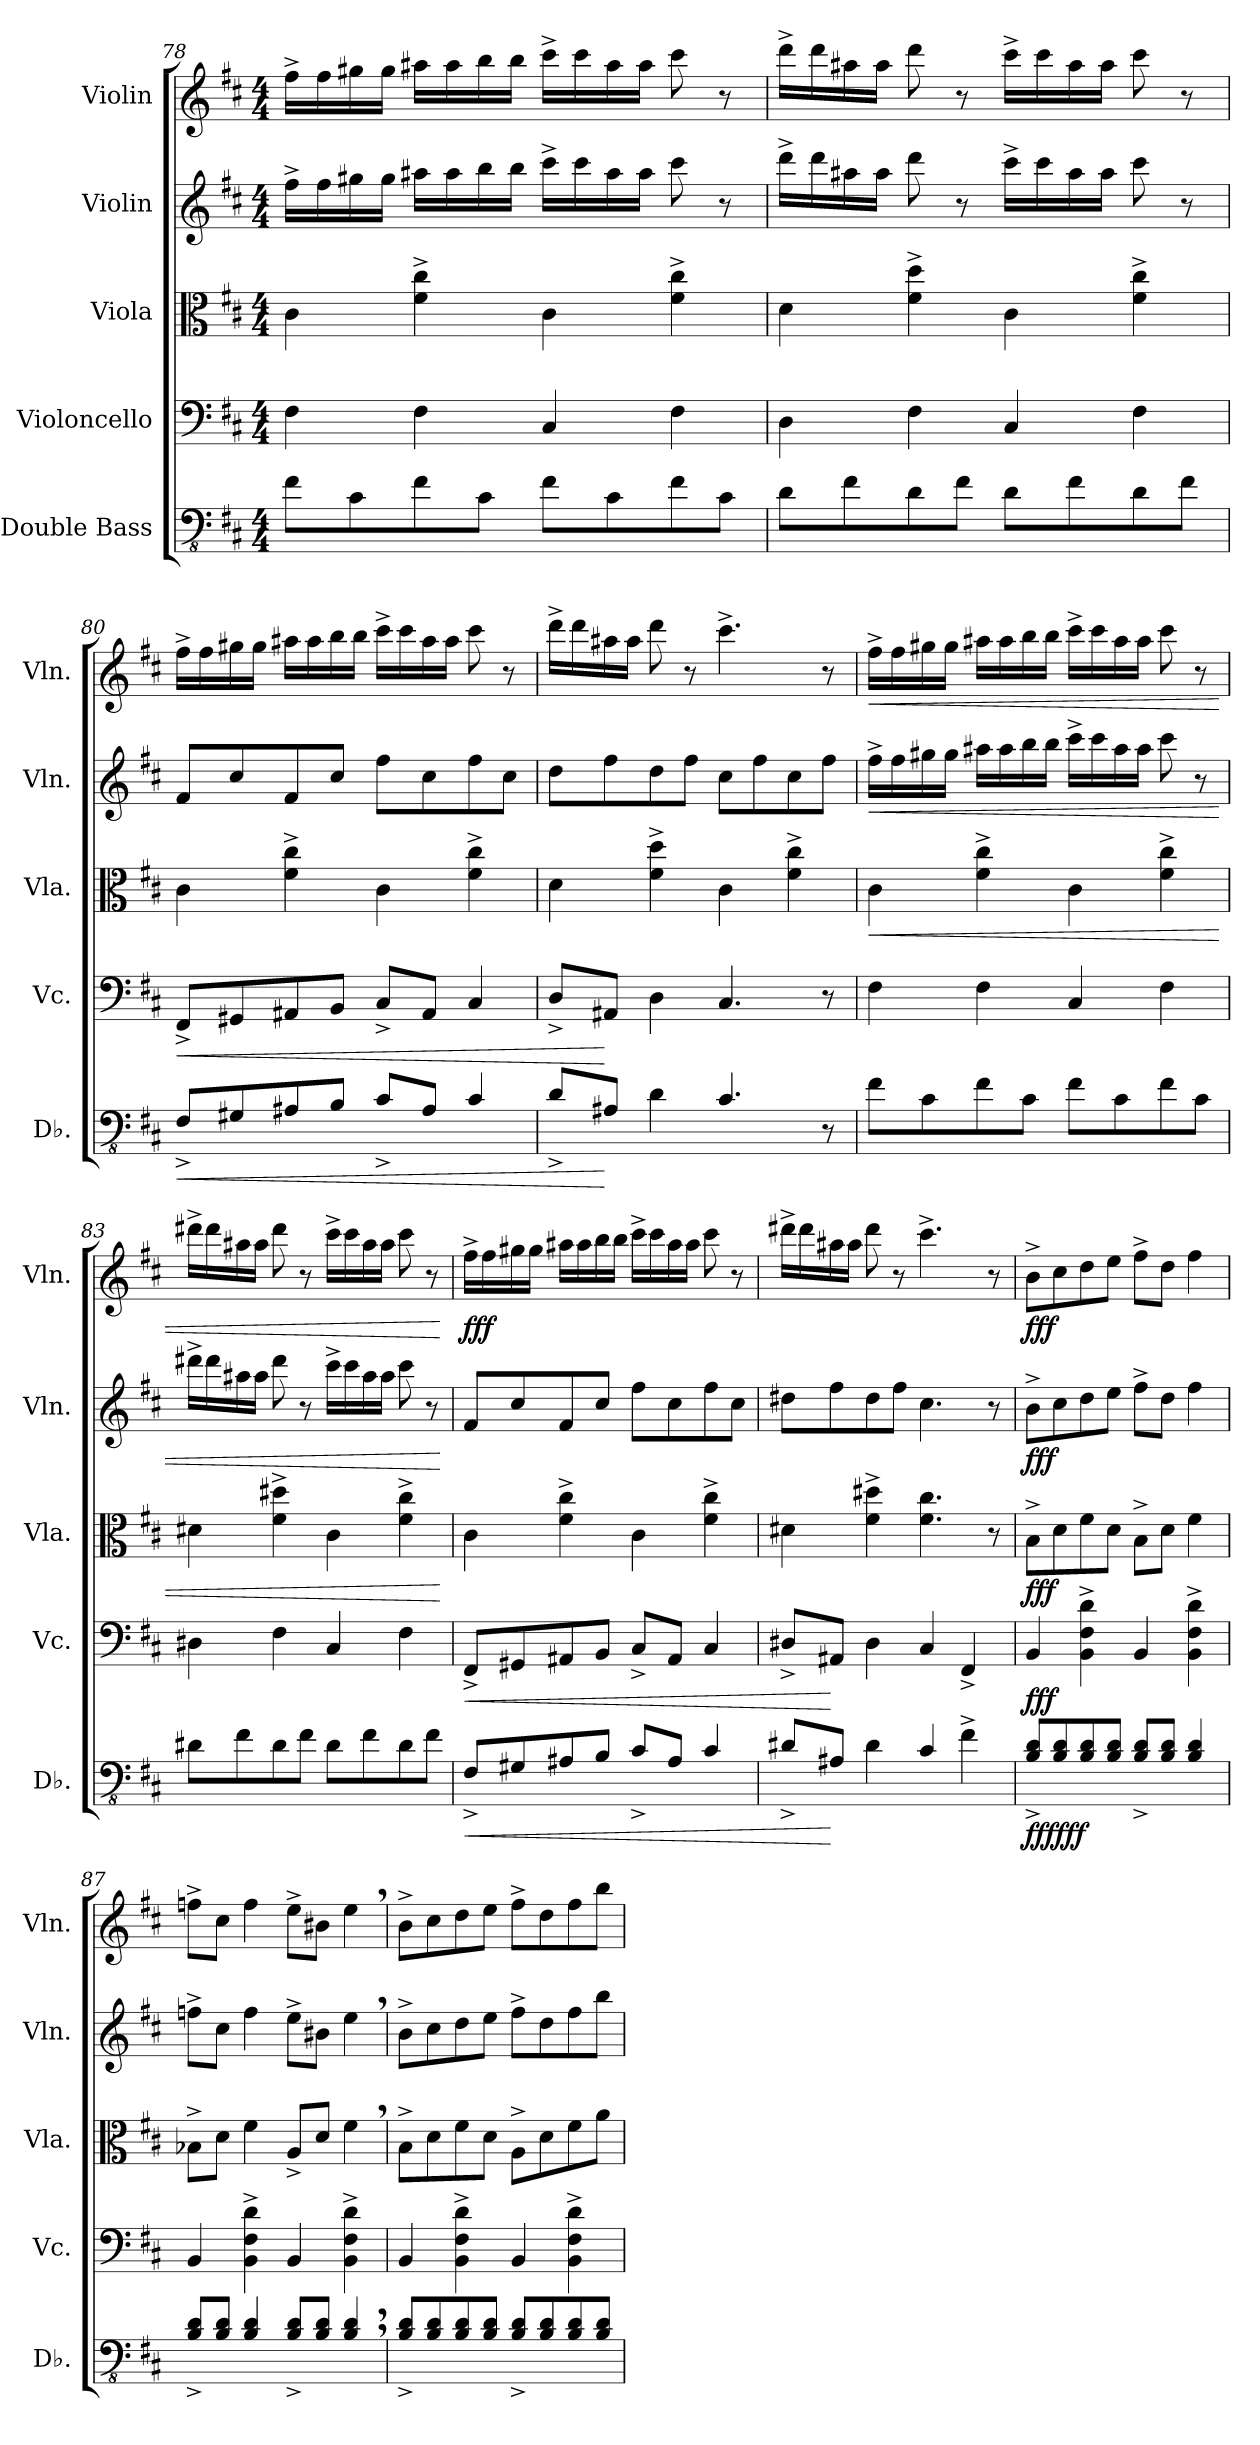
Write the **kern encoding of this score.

**kern	**dynam	**kern	**dynam	**kern	**dynam	**kern	**dynam	**kern	**dynam
*part5	*part5	*part4	*part4	*part3	*part3	*part2	*part2	*part1	*part1
*staff5	*staff5	*staff4	*staff4	*staff3	*staff3	*staff2	*staff2	*staff1	*staff1
*I"Double Bass	*	*I"Violoncello	*	*I"Viola	*	*I"Violin	*	*I"Violin	*
*I'Db.	*	*I'Vc.	*	*I'Vla.	*	*I'Vln.	*	*I'Vln.	*
*clefFv4	*	*clefF4	*	*clefC3	*	*clefG2	*	*clefG2	*
*ITrd7c12	*	*	*	*	*	*	*	*	*
*k[f#c#]	*	*k[f#c#]	*	*k[f#c#]	*	*k[f#c#]	*	*k[f#c#]	*
*M4/4	*	*M4/4	*	*M4/4	*	*M4/4	*	*M4/4	*
=78	=78	=78	=78	=78	=78	=78	=78	=78	=78
8FF#\L	.	4F#\	.	4c#\	.	16ff#^\LL	.	16ff#^\LL	.
.	.	.	.	.	.	16ff#\	.	16ff#\	.
8CC#\	.	.	.	.	.	16gg#X\	.	16gg#X\	.
.	.	.	.	.	.	16gg#\JJ	.	16gg#\JJ	.
8FF#\	.	4F#\	.	4f#\^ 4cc#\^	.	16aa#X\LL	.	16aa#X\LL	.
.	.	.	.	.	.	16aa#\	.	16aa#\	.
8CC#\J	.	.	.	.	.	16bb\	.	16bb\	.
.	.	.	.	.	.	16bb\JJ	.	16bb\JJ	.
8FF#\L	.	4C#/	.	4c#\	.	16ccc#^\LL	.	16ccc#^\LL	.
.	.	.	.	.	.	16ccc#\	.	16ccc#\	.
8CC#\	.	.	.	.	.	16aa#\	.	16aa#\	.
.	.	.	.	.	.	16aa#\JJ	.	16aa#\JJ	.
8FF#\	.	4F#\	.	4f#\^ 4cc#\^	.	8ccc#\	.	8ccc#\	.
8CC#\J	.	.	.	.	.	8r	.	8r	.
!!LO:PB:g=z
=79	=79	=79	=79	=79	=79	=79	=79	=79	=79
8DD\L	.	4D\	.	4d\	.	16ddd^\LL	.	16ddd^\LL	.
.	.	.	.	.	.	16ddd\	.	16ddd\	.
8FF#\	.	.	.	.	.	16aa#X\	.	16aa#X\	.
.	.	.	.	.	.	16aa#\JJ	.	16aa#\JJ	.
8DD\	.	4F#\	.	4f#\^ 4dd\^	.	8ddd\	.	8ddd\	.
8FF#\J	.	.	.	.	.	8r	.	8r	.
8DD\L	.	4C#/	.	4c#\	.	16ccc#^\LL	.	16ccc#^\LL	.
.	.	.	.	.	.	16ccc#\	.	16ccc#\	.
8FF#\	.	.	.	.	.	16aa#\	.	16aa#\	.
.	.	.	.	.	.	16aa#\JJ	.	16aa#\JJ	.
8DD\	.	4F#\	.	4f#\^ 4cc#\^	.	8ccc#\	.	8ccc#\	.
8FF#\J	.	.	.	.	.	8r	.	8r	.
=80	=80	=80	=80	=80	=80	=80	=80	=80	=80
!	!LO:HP:b	!	!LO:HP:b	!	!	!	!	!	!
8FFF#^/L	<	8FF#^/L	<	4c#\	.	8f#/L	.	16ff#^\LL	.
.	.	.	.	.	.	.	.	16ff#\	.
8GGG#X/	.	8GG#X/	.	.	.	8cc#/	.	16gg#X\	.
.	.	.	.	.	.	.	.	16gg#\JJ	.
8AAA#X/	.	8AA#X/	.	4f#\^ 4cc#\^	.	8f#/	.	16aa#X\LL	.
.	.	.	.	.	.	.	.	16aa#\	.
8BBB/J	.	8BB/J	.	.	.	8cc#/J	.	16bb\	.
.	.	.	.	.	.	.	.	16bb\JJ	.
8CC#^/L	.	8C#^/L	.	4c#\	.	8ff#\L	.	16ccc#^\LL	.
.	.	.	.	.	.	.	.	16ccc#\	.
8AAA#/J	.	8AA#/J	.	.	.	8cc#\	.	16aa#\	.
.	.	.	.	.	.	.	.	16aa#\JJ	.
4CC#/	.	4C#/	.	4f#\^ 4cc#\^	.	8ff#\	.	8ccc#\	.
.	.	.	.	.	.	8cc#\J	.	8r	.
!!LO:LB:g=z
=81	=81	=81	=81	=81	=81	=81	=81	=81	=81
8DD^/L	.	8D^/L	.	4d\	.	8dd\L	.	16ddd^\LL	.
.	.	.	.	.	.	.	.	16ddd\	.
8AAA#X/J	[	8AA#X/J	[	.	.	8ff#\	.	16aa#X\	.
.	.	.	.	.	.	.	.	16aa#\JJ	.
4DD\	.	4D\	.	4f#\^ 4dd\^	.	8dd\	.	8ddd\	.
.	.	.	.	.	.	8ff#\J	.	8r	.
4.CC#/	.	4.C#/	.	4c#\	.	8cc#\L	.	4.ccc#^\	.
.	.	.	.	.	.	8ff#\	.	.	.
.	.	.	.	4f#\^ 4cc#\^	.	8cc#\	.	.	.
8r	.	8r	.	.	.	8ff#\J	.	8r	.
=82	=82	=82	=82	=82	=82	=82	=82	=82	=82
!	!	!	!	!	!LO:HP:b	!	!LO:HP:b	!	!LO:HP:b
8FF#\L	.	4F#\	.	4c#\	<	16ff#^\LL	<	16ff#^\LL	<
.	.	.	.	.	.	16ff#\	.	16ff#\	.
8CC#\	.	.	.	.	.	16gg#X\	.	16gg#X\	.
.	.	.	.	.	.	16gg#\JJ	.	16gg#\JJ	.
8FF#\	.	4F#\	.	4f#\^ 4cc#\^	.	16aa#X\LL	.	16aa#X\LL	.
.	.	.	.	.	.	16aa#\	.	16aa#\	.
8CC#\J	.	.	.	.	.	16bb\	.	16bb\	.
.	.	.	.	.	.	16bb\JJ	.	16bb\JJ	.
8FF#\L	.	4C#/	.	4c#\	.	16ccc#^\LL	.	16ccc#^\LL	.
.	.	.	.	.	.	16ccc#\	.	16ccc#\	.
8CC#\	.	.	.	.	.	16aa#\	.	16aa#\	.
.	.	.	.	.	.	16aa#\JJ	.	16aa#\JJ	.
8FF#\	.	4F#\	.	4f#\^ 4cc#\^	.	8ccc#\	.	8ccc#\	.
8CC#\J	.	.	.	.	.	8r	.	8r	.
!!LO:PB:g=z
=83	=83	=83	=83	=83	=83	=83	=83	=83	=83
8DD#X\L	.	4D#X\	.	4d#X\	.	16ddd#X^\LL	.	16ddd#X^\LL	.
.	.	.	.	.	.	16ddd#\	.	16ddd#\	.
8FF#\	.	.	.	.	.	16aa#X\	.	16aa#X\	.
.	.	.	.	.	.	16aa#\JJ	.	16aa#\JJ	.
8DD#\	.	4F#\	.	4f#\^ 4dd#X\^	.	8ddd#\	.	8ddd#\	.
8FF#\J	.	.	.	.	.	8r	.	8r	.
8DD#\L	.	4C#/	.	4c#\	.	16ccc#^\LL	.	16ccc#^\LL	.
.	.	.	.	.	.	16ccc#\	.	16ccc#\	.
8FF#\	.	.	.	.	.	16aa#\	.	16aa#\	.
.	.	.	.	.	.	16aa#\JJ	.	16aa#\JJ	.
8DD#\	.	4F#\	.	4f#\^ 4cc#\^	.	8ccc#\	.	8ccc#\	.
8FF#\J	.	.	.	.	.	8r	.	8r	.
.	.	.	.	.	[	.	[	.	[
=84	=84	=84	=84	=84	=84	=84	=84	=84	=84
!	!LO:HP:b	!	!LO:HP:b	!	!	!	!	!	!LO:DY:b
8FFF#^/L	<	8FF#^/L	<	4c#\	.	8f#/L	.	16ff#^\LL	fff
.	.	.	.	.	.	.	.	16ff#\	.
8GGG#X/	.	8GG#X/	.	.	.	8cc#/	.	16gg#X\	.
.	.	.	.	.	.	.	.	16gg#\JJ	.
8AAA#X/	.	8AA#X/	.	4f#\^ 4cc#\^	.	8f#/	.	16aa#X\LL	.
.	.	.	.	.	.	.	.	16aa#\	.
8BBB/J	.	8BB/J	.	.	.	8cc#/J	.	16bb\	.
.	.	.	.	.	.	.	.	16bb\JJ	.
8CC#^/L	.	8C#^/L	.	4c#\	.	8ff#\L	.	16ccc#^\LL	.
.	.	.	.	.	.	.	.	16ccc#\	.
8AAA#/J	.	8AA#/J	.	.	.	8cc#\	.	16aa#\	.
.	.	.	.	.	.	.	.	16aa#\JJ	.
4CC#/	.	4C#/	.	4f#\^ 4cc#\^	.	8ff#\	.	8ccc#\	.
.	.	.	.	.	.	8cc#\J	.	8r	.
!!LO:LB:g=z
=85	=85	=85	=85	=85	=85	=85	=85	=85	=85
8DD#X^/L	.	8D#X^/L	.	4d#X\	.	8dd#X\L	.	16ddd#X^\LL	.
.	.	.	.	.	.	.	.	16ddd#\	.
8AAA#X/J	[	8AA#X/J	[	.	.	8ff#\	.	16aa#X\	.
.	.	.	.	.	.	.	.	16aa#\JJ	.
4DD#\	.	4D#\	.	4f#\^ 4dd#X\^	.	8dd#\	.	8ddd#\	.
.	.	.	.	.	.	8ff#\J	.	8r	.
4CC#/	.	4C#/	.	4.f#\ 4.cc#\	.	4.cc#\	.	4.ccc#^\	.
4FF#^\	.	4FF#^/	.	.	.	.	.	.	.
.	.	.	.	8r	.	8r	.	8r	.
=86	=86	=86	=86	=86	=86	=86	=86	=86	=86
*	*	*	*	*	*	*	*	*MM180	*
!	!LO:DY:b	!	!	!	!	!	!	!	!
!	!LO:DY:n=1:b	!	!LO:DY:b	!	!LO:DY:b	!	!LO:DY:b	!	!LO:DY:b
8BBB/^ 8DD/^L	fff fff	4BB/	fff	8B^\L	fff	8b^\L	fff	8b^\L	fff
8BBB/ 8DD/	.	.	.	8d\	.	8cc#\	.	8cc#\	.
8BBB/ 8DD/	.	4BB\^ 4F#\^ 4d\^	.	8f#\	.	8dd\	.	8dd\	.
8BBB/ 8DD/J	.	.	.	8d\J	.	8ee\J	.	8ee\J	.
8BBB/^ 8DD/^L	.	4BB/	.	8B^\L	.	8ff#^\L	.	8ff#^\L	.
8BBB/ 8DD/J	.	.	.	8d\J	.	8dd\J	.	8dd\J	.
4BBB/ 4DD/	.	4BB\^ 4F#\^ 4d\^	.	4f#\	.	4ff#\	.	4ff#\	.
=87	=87	=87	=87	=87	=87	=87	=87	=87	=87
8BBB/^ 8DD/^L	.	4BB/	.	8B-X^\L	.	8ffn^\L	.	8ffn^\L	.
8BBB/ 8DD/J	.	.	.	8d\J	.	8cc#\J	.	8cc#\J	.
4BBB/ 4DD/	.	4BB\^ 4F#\^ 4d\^	.	4f#\	.	4ff\	.	4ff\	.
8BBB/^ 8DD/^L	.	4BB/	.	8A^/L	.	8ee^\L	.	8ee^\L	.
8BBB/ 8DD/J	.	.	.	8d/J	.	8b#X\J	.	8b#X\J	.
4BBB/, 4DD/,	.	4BB\^ 4F#\^ 4d\^	.	4f#,\	.	4ee,\	.	4ee,\	.
=88	=88	=88	=88	=88	=88	=88	=88	=88	=88
8BBB/^ 8DD/^L	.	4BB/	.	8B^\L	.	8b^\L	.	8b^\L	.
8BBB/ 8DD/	.	.	.	8d\	.	8cc#\	.	8cc#\	.
8BBB/ 8DD/	.	4BB\^ 4F#\^ 4d\^	.	8f#\	.	8dd\	.	8dd\	.
8BBB/ 8DD/J	.	.	.	8d\J	.	8ee\J	.	8ee\J	.
8BBB/^ 8DD/^L	.	4BB/	.	8A^\L	.	8ff#^\L	.	8ff#^\L	.
8BBB/ 8DD/	.	.	.	8d\	.	8dd\	.	8dd\	.
8BBB/ 8DD/	.	4BB\^ 4F#\^ 4d\^	.	8f#\	.	8ff#\	.	8ff#\	.
8BBB/ 8DD/J	.	.	.	8a\J	.	8bb\J	.	8bb\J	.
=	=	=	=	=	=	=	=	=	=
*-	*-	*-	*-	*-	*-	*-	*-	*-	*-
